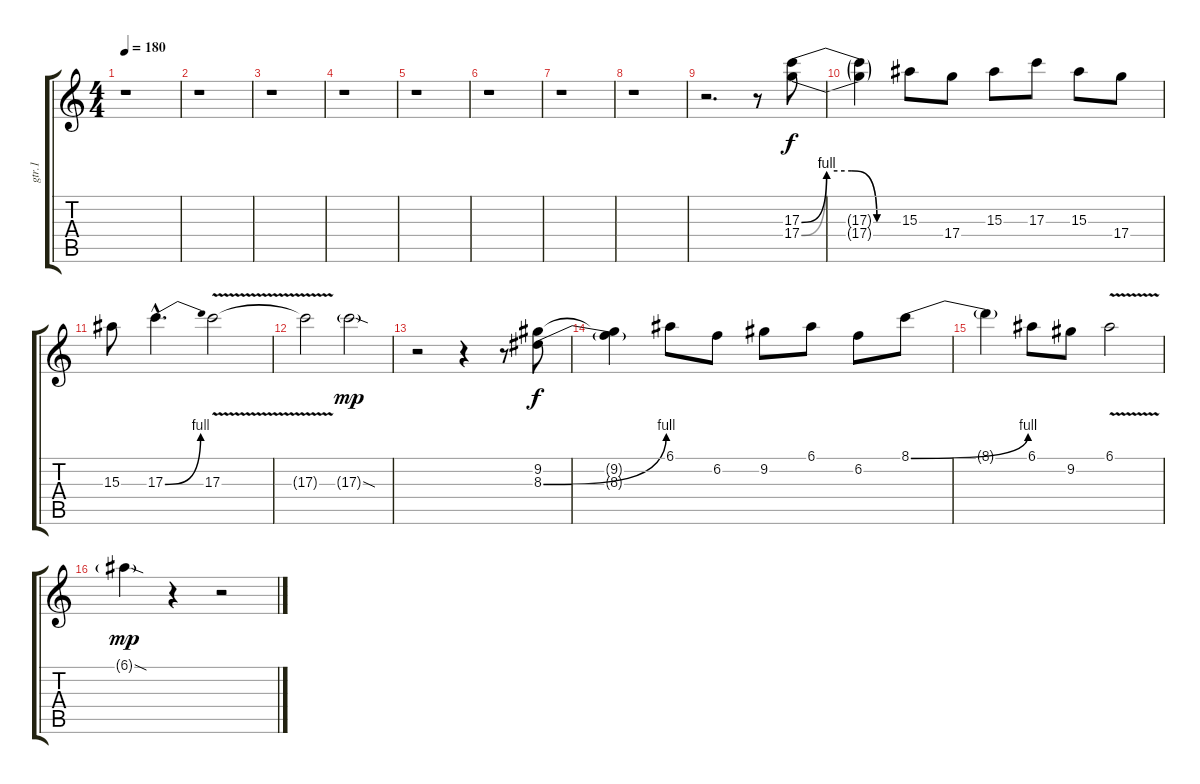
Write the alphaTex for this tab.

\track ("gtr.1" "gtr.1") {instrument distortionguitar}
\staff {score tabs}
\tuning (E4 B3 G3 D3 A2 E2) {hide}
\ts (4 4)
\tempo 180
\clef g2
\ks c
r.1{dy f} |
r.1 |
r.1 |
r.1 |
r.1 |
r.1 |
r.1 |
r.1 |
r.2{d} r.8 (17.3{be (custom 0 0 15 4 30 4 45 0 60 0)} 17.4{be (custom 0 0 15 4 30 4 45 0 60 0)}).8 |
(17.3{t} 17.4{t}).4 15.3.8 17.4.8 15.3.8 17.3.8 15.3.8 17.4.8 |
15.3.8 17.3{be (bend 0 0 60 4) hac}.4{d} 17.3{v}.2 |
17.3{t}.2 17.3{sod g}.2{dy mp} |
r.2 r.4 r.8 (9.2 8.3{be (bend 0 0 60 4)}).8{dy f} |
(9.2{t} 8.3{t}).4 6.1.8 6.2.8 9.2.8 6.1.8 6.2.8 8.1{be (bend 0 0 60 4)}.8 |
8.1{t}.4 6.1.8 9.2.8 6.1{v}.2 |
6.1{sod g}.4{dy mp} r.4 r.2
